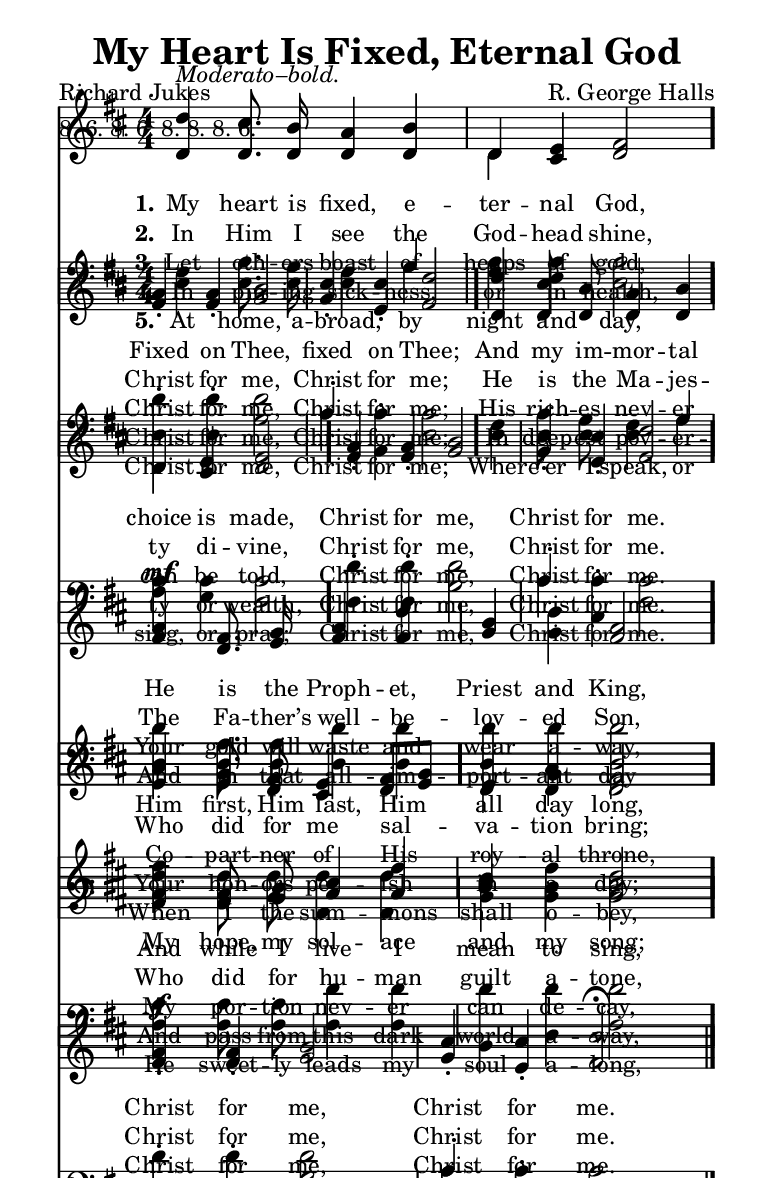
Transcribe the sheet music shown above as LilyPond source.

\include "common/global.ily"
\paper {
  \include "common/paper.ily"
  page-count = 1

}

\header{
  hymnnumber = "243"
  title = "My Heart Is Fixed, Eternal God"
  tunename = "Christ for Me"
  meter = "8. 6. 8. 6. 8. 8. 8. 6."
  poet = "Richard Jukes" % see https://hymnary.org/text/my_heart_is_fixed_eternal_immortal_god
  composer = "R. George Halls" % see https://hymnary.org/tune/whom_have_i_lord_in_heaven_halls
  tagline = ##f
}

ta = { \tempo 4=80 }
tb = { \tempo 4=40 }

patternA = { \ta c4 c8. c16 c4 c | c c c2 }
patternB = { \ta c4 c4 c2 }
patternC = { \ta c4 c8 c c4 c | c4 c c2 }
patternD = { \ta c4 c8 c c4 c8[ c8] | c4 c c2 }
patternE = { \ta c4 c4 c2 | c4 c4 c2 }

global = {
  \include "common/overrides.ily"
  \override Staff.TimeSignature.style = #'numbered
  \time 4/4
  \override Score.MetronomeMark.transparent = ##t % hide all fermata changes too
  \ta
  \key d \major
  \autoBeamOff
}

notesSoprano = {
\global
\relative c'' {

  \changePitch \patternA { d^\markup{\italic{Moderato–bold.}} cis b a b | d, e fis }
  \changePitch \patternB { a a b | cis cis d }
  \changePitch \patternC { d cis b a b | d, e fis }
  \changePitch \patternB { a a b | cis cis d }

  \changePitch \patternA { a^\mf fis g a d | b d a }
  \changePitch \patternD { a g fis e fis g | b a fis }
  \changePitch \patternC { fis fis g a d | b d a }
  \changePitch \patternB { a^\f a b | cis cis \tb d\fermata \ta }

  \bar "|."

}
}

notesAlto = {
\global
\relative e' {

  \changePitch \patternA { d d d d d | d cis d }
  \changePitch \patternB { fis\staccato fis\staccato g | g\staccato e\staccato fis }
  \changePitch \patternC { d d d d d | d cis d }
  \changePitch \patternB { fis\staccato fis\staccato g | g\staccato e\staccato fis }

  \changePitch \patternA { fis d e fis fis | g g fis }
  \changePitch \patternD { e e d cis d e | d d d }
  \changePitch \patternC { d d e fis fis | g g fis }
  \changePitch \patternB { fis\staccato fis\staccato g | g\staccato e\staccato fis }

}
}

notesTenor = {
\global
\relative a {

  \changePitch \patternA { fis a g fis g | a a a }
  \changePitch \patternB { d\staccato d\staccato d | a\staccato a\staccato a }
  \changePitch \patternC { fis a g fis g | a a a }
  \changePitch \patternB { d\staccato d\staccato d | a\staccato a\staccato a }

  \changePitch \patternA { d a a d d | d d d }
  \changePitch \patternC { cis a a a a | g fis a }
  \changePitch \patternC { a a a d d | d d d }
  \changePitch \patternB { d\staccato d\staccato d | a\staccato a\staccato a }

}
}

notesBass = {
\global
\relative f {

  \changePitch \patternA { d d d d g | fis e d }
  \changePitch \patternB { d d g | a a, d }
  \changePitch \patternC { d d d d g | fis e d }
  \changePitch \patternB { d d g | a a, d }

  \changePitch \patternA { d d d d d | g, b d }
  \changePitch \patternC { a' cis, d a a | d d d }
  \changePitch \patternC { d d d d d | g, b d }
  \changePitch \patternE { d d g | a a, d_\fermata }

}
}

wordsA = \lyricmode {
\set stanza = "1."

My heart is fixed, e -- ter -- nal God, \bar "."
Fixed on Thee, fixed on Thee; \bar "."
And my im -- mor -- tal choice is made, \bar "."
Christ for me, Christ for me. \bar "."
He is the Proph -- et, Priest and King, \bar "."
Who did for me sal -- va -- tion bring; \bar "."
And while I live I mean to sing, \bar "."
Christ for me, Christ for me. \bar "."

}

wordsB = \lyricmode {
\set stanza = "2."

In Him I see the God -- head shine,
Christ for me, Christ for me;
He is the Ma -- jes -- ty di -- vine,
Christ for me, Christ for me.
The Fa -- ther’s well -- be -- lov -- ed Son,
Co -- part -- ner of His roy -- al throne,
Who did for hu -- man guilt a -- tone,
Christ for me, Christ for me.

}

wordsC = \lyricmode {
\set stanza = "3."

Let oth -- ers boast of heaps of gold,
Christ for me, Christ for me;
His rich -- es nev -- er can be told,
Christ for me, Christ for me.
Your gold will waste and wear a -- way,
Your hon -- ors per -- ish in a day;
My por -- tion nev -- er can de -- cay,
Christ for me, Christ for me.

}

wordsD = \lyricmode {
\set stanza = "4."

In pin -- ing sick -- ness, or in health,
Christ for me, Christ for me;
In deep -- est pov -- er -- ty or wealth,
Christ for me, Christ for me.
And in that all -- im -- port -- ant day
When I the sum -- mons shall o -- bey,
And pass from this dark world a -- way,
Christ for me, Christ for me.

}

wordsE = \lyricmode {
\set stanza = "5."

At home, a -- broad, by night and day,
Christ for me, Christ for me;
Wher -- e’er I speak, or sing, or pray;
Christ for me, Christ for me.
Him first, Him last, Him all day long,
My hope, my sol -- ace and my song;
He sweet -- ly leads my soul a -- long,
Christ for me, Christ for me.

}

\score {
  \context ChoirStaff <<
    \context Staff = upper <<
      \set Staff.autoBeaming = ##f
      \set ChoirStaff.systemStartDelimiter = #'SystemStartBar
      \set ChoirStaff.printPartCombineTexts = ##f
      \partcombine #'(2 . 11) \notesSoprano \notesAlto
      \context NullVoice = sopranos { \voiceOne << \notesSoprano >> }
      \context Lyrics = one   \lyricsto sopranos \wordsA
      \context Lyrics = two   \lyricsto sopranos \wordsB
      \context Lyrics = three \lyricsto sopranos \wordsC
      \context Lyrics = four  \lyricsto sopranos \wordsD
      \context Lyrics = five  \lyricsto sopranos \wordsE
    >>
    \context Staff = men <<
      \set Staff.autoBeaming = ##f
      \clef bass
      \set ChoirStaff.printPartCombineTexts = ##f
      \partcombine #'(2 . 11) \notesTenor \notesBass
    >>
  >>
  \layout {
    \include "common/layout.ily"
  }
  #(cond ((ly:get-option 'eog-midi-permitted) #{ \midi{
    \include "common/midi.ily"
  } #}))
}

\version "2.19.49"  % necessary for upgrading to future LilyPond versions.

% vi:set et ts=2 sw=2 ai nocindent syntax=lilypond:
